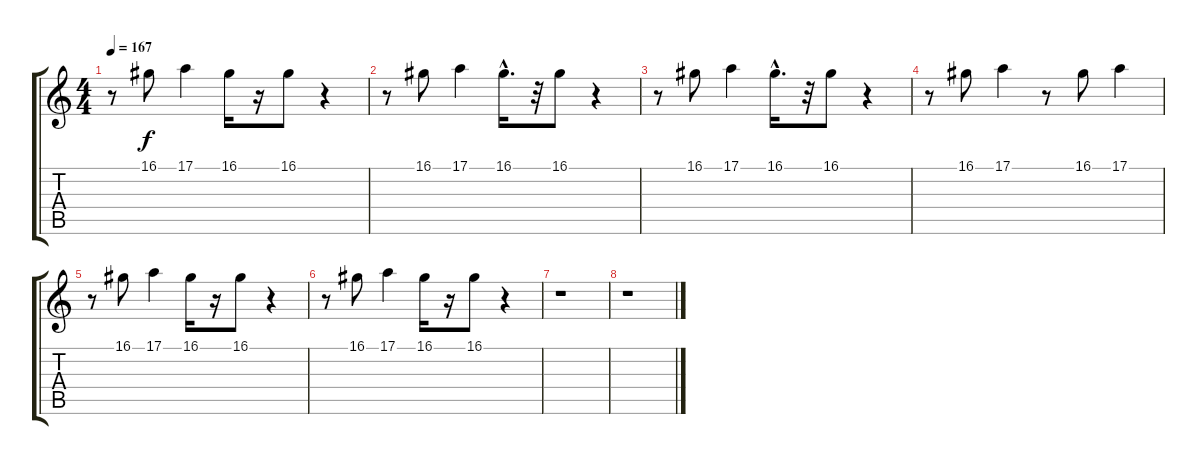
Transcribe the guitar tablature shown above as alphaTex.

\track "" {instrument acousticgrandpiano}
\staff {score tabs}
\tuning (E4 B3 G3 D3 A2 E2) {hide}
\ts (4 4)
\tempo 167
\clef g2
\ks c
r.8{dy f} 16.1.8 17.1.4 16.1.16 r.16 16.1.8 r.4 |
r.8 16.1.8 17.1.4 16.1{hac}.16{d} r.32 16.1.8 r.4 |
r.8 16.1.8 17.1.4 16.1{hac}.16{d} r.32 16.1.8 r.4 |
r.8 16.1.8 17.1.4 r.8 16.1.8 17.1.4 |
r.8 16.1.8 17.1.4 16.1.16 r.16 16.1.8 r.4 |
r.8 16.1.8 17.1.4 16.1.16 r.16 16.1.8 r.4 |
r.1 |
r.1
